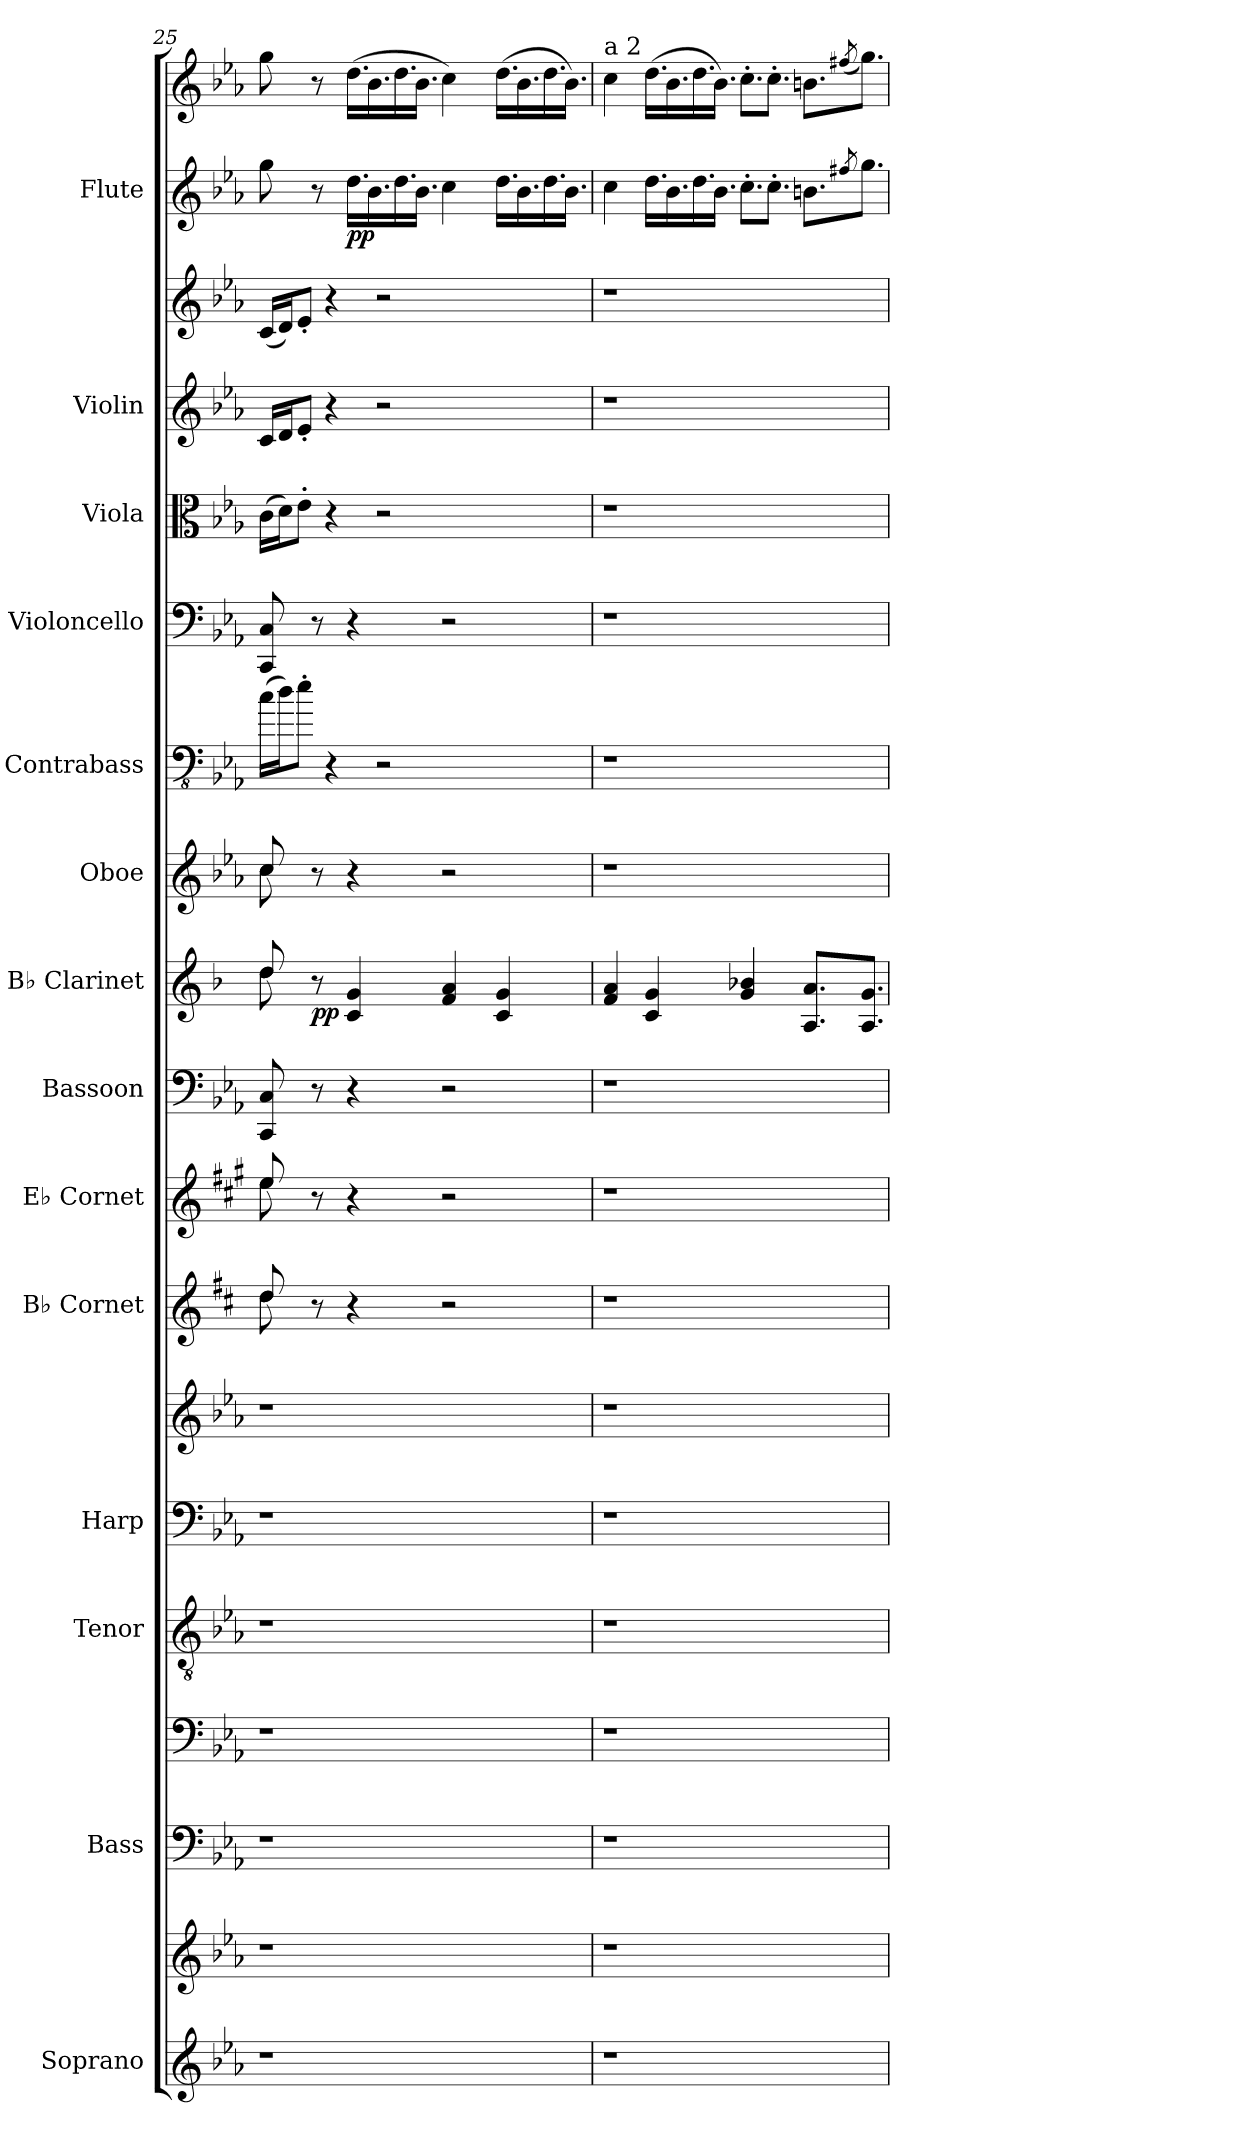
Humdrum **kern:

**kern	**kern	**kern	**kern	**kern	**kern	**kern	**kern	**kern	**kern	**kern	**dynam	**kern	**kern	**kern	**kern	**kern	**kern	**kern	**kern	**dynam
*part14	*part14	*part13	*part13	*part12	*part11	*part11	*part10	*part9	*part8	*part7	*part7	*part6	*part5	*part4	*part3	*part2	*part2	*part1	*part1	*part1
*staff19	*staff18	*staff17	*staff16	*staff15	*staff14	*staff13	*staff12	*staff11	*staff10	*staff9	*staff9	*staff8	*staff7	*staff6	*staff5	*staff4	*staff3	*staff2	*staff1	*staff1/2
*I"Soprano	*	*I"Bass	*	*I"Tenor	*I"Harp	*	*I"B♭ Cornet	*I"E♭ Cornet	*I"Bassoon	*I"B♭ Clarinet	*	*I"Oboe	*I"Contrabass	*I"Violoncello	*I"Viola	*I"Violin	*	*I"Flute	*	*
*I'S.	*	*I'B.	*	*I'T.	*I'Hrp.	*	*I'B♭ Cnt.	*I'E♭ Cnt.	*I'Bsn.	*I'B♭ Cl.	*	*I'Ob.	*I'Cb.	*I'Vc.	*I'Vla.	*I'Vln.	*	*I'Fl.	*	*
*clefG2	*clefG2	*clefF4	*clefF4	*clefGv2	*clefF4	*clefG2	*clefG2	*clefG2	*clefF4	*clefG2	*	*clefG2	*clefFv4	*clefF4	*clefC3	*clefG2	*clefG2	*clefG2	*clefG2	*
*	*	*	*	*	*	*	*ITrd1c2	*ITrd-2c-3	*	*ITrd1c2	*	*	*ITrd7c12	*	*	*	*	*	*	*
*k[b-e-a-]	*k[b-e-a-]	*k[b-e-a-]	*k[b-e-a-]	*k[b-e-a-]	*k[b-e-a-]	*k[b-e-a-]	*k[]	*k[]	*k[b-e-a-]	*k[b-e-a-]	*	*k[b-e-a-]	*k[b-e-a-]	*k[b-e-a-]	*k[b-e-a-]	*k[b-e-a-]	*k[b-e-a-]	*k[b-e-a-]	*k[b-e-a-]	*
=25	=25	=25	=25	=25	=25	=25	=25	=25	=25	=25	=25	=25	=25	=25	=25	=25	=25	=25	=25	=25
*	*	*	*	*	*	*	*^	*^	*	*^	*	*^	*	*	*	*	*	*	*	*
*	*	*	*	*	*	*	*	*	*	*	*	*	*	*	*	*	*Xtuplet	*	*Xtuplet	*Xtuplet	*Xtuplet	*	*	*
1r	1r	1r	1r	1r	1r	1r	8cc/	8cc\	8gg/	8gg\	8CC/ 8C/	8cc/	8cc\	.	8cc/	8cc\	(24C\LL	8CC/ 8C/	(24c\LL	24c/LL	(24c/LL	8gg\	8gg\	.
.	.	.	.	.	.	.	.	.	.	.	.	.	.	.	.	.	24D\J)	.	24d\J)	24d/J	24d/J)	.	.	.
.	.	.	.	.	.	.	.	.	.	.	.	.	.	.	.	.	12E-'\J	.	12e-'\J	12e-'/J	12e-'/J	.	.	.
!	!	!	!	!	!	!	!	!	!	!	!	!	!	!LO:DY:b	!	!	!	!	!	!	!	!	!	!
.	.	.	.	.	.	.	8r	8ryy	8r	8ryy	8r	8r	8ryy	pp	8r	8ryy	.	8r	.	.	.	8r	8r	.
.	.	.	.	.	.	.	.	.	.	.	.	.	.	.	.	.	6r	.	6r	6r	6r	.	.	.
*	*	*	*	*	*	*	*	*	*	*	*	*	*	*	*	*	*	*	*	*	*	*Xtuplet	*Xtuplet	*
!	!	!	!	!	!	!	!	!	!	!	!	!	!	!	!	!	!	!	!	!	!	!	!	!LO:DY:b=2
!	!	!	!	!	!	!	!	!	!	!	!	!	!	!	!	!	!	!	!	!	!	!	!	!LO:DY:n=1:b
.	.	.	.	.	.	.	4r	4ryy	4r	4ryy	4r	4B-/ 4f/	4ryy	.	4r	4ryy	.	4r	.	.	.	24.dd\LL	(24.dd\LL	p p
.	.	.	.	.	.	.	.	.	.	.	.	.	.	.	.	.	.	.	.	.	.	24.b-\	24.b-\	.
.	.	.	.	.	.	.	.	.	.	.	.	.	.	.	.	.	3r	.	3r	3r	3r	.	.	.
.	.	.	.	.	.	.	.	.	.	.	.	.	.	.	.	.	.	.	.	.	.	24.dd\	24.dd\	.
.	.	.	.	.	.	.	.	.	.	.	.	.	.	.	.	.	.	.	.	.	.	24.b-\JJ	24.b-\JJ	.
.	.	.	.	.	.	.	2r	2ryy	2r	2ryy	2r	4e-/ 4g/	2ryy	.	2r	2ryy	.	2r	.	.	.	4cc\	4cc\)	.
.	.	.	.	.	.	.	.	.	.	.	.	.	.	.	.	.	3ryy	.	3ryy	3ryy	3ryy	.	.	.
.	.	.	.	.	.	.	.	.	.	.	.	4B-/ 4f/	.	.	.	.	.	.	.	.	.	24.dd\LL	(24.dd\LL	.
.	.	.	.	.	.	.	.	.	.	.	.	.	.	.	.	.	.	.	.	.	.	24.b-\	24.b-\	.
.	.	.	.	.	.	.	.	.	.	.	.	.	.	.	.	.	.	.	.	.	.	24.dd\	24.dd\	.
.	.	.	.	.	.	.	.	.	.	.	.	.	.	.	.	.	.	.	.	.	.	24.b-\JJ	24.b-\JJ)	.
*	*	*	*	*	*	*	*v	*v	*	*	*	*v	*v	*	*v	*v	*	*	*	*	*	*	*	*
*	*	*	*	*	*	*	*	*v	*v	*	*	*	*	*	*	*	*	*	*	*	*
!!LO:PB:g=z
=26	=26	=26	=26	=26	=26	=26	=26	=26	=26	=26	=26	=26	=26	=26	=26	=26	=26	=26	=26	=26
!	!	!	!	!	!	!	!	!	!	!	!	!	!	!	!	!	!	!	!LO:TX:a:t=a 2	!
1r	1r	1r	1r	1r	1r	1r	1r	1r	1r	4e-/ 4g/	.	1r	1r	1r	1r	1r	1r	4cc\	4cc\	.
.	.	.	.	.	.	.	.	.	.	4B-/ 4f/	.	.	.	.	.	.	.	24.dd\LL	(24.dd\LL	.
.	.	.	.	.	.	.	.	.	.	.	.	.	.	.	.	.	.	24.b-\	24.b-\	.
.	.	.	.	.	.	.	.	.	.	.	.	.	.	.	.	.	.	24.dd\	24.dd\	.
.	.	.	.	.	.	.	.	.	.	.	.	.	.	.	.	.	.	24.b-\JJ	24.b-\JJ)	.
.	.	.	.	.	.	.	.	.	.	4f/ 4a-X/	.	.	.	.	.	.	.	12.cc'\L	12.cc'\L	.
.	.	.	.	.	.	.	.	.	.	.	.	.	.	.	.	.	.	12.cc'\J	12.cc'\J	.
*	*	*	*	*	*	*	*	*	*	*Xtuplet	*	*	*	*	*	*	*	*	*	*
.	.	.	.	.	.	.	.	.	.	12.G/ 12.g/L	.	.	.	.	.	.	.	12.bn\L	12.bn\L	.
.	.	.	.	.	.	.	.	.	.	.	.	.	.	.	.	.	.	8qff#X/	(8qff#X/	.
.	.	.	.	.	.	.	.	.	.	12.G/ 12.f/J	.	.	.	.	.	.	.	12.gg\J	12.gg\J)	.
=	=	=	=	=	=	=	=	=	=	=	=	=	=	=	=	=	=	=	=	=
*-	*-	*-	*-	*-	*-	*-	*-	*-	*-	*-	*-	*-	*-	*-	*-	*-	*-	*-	*-	*-
